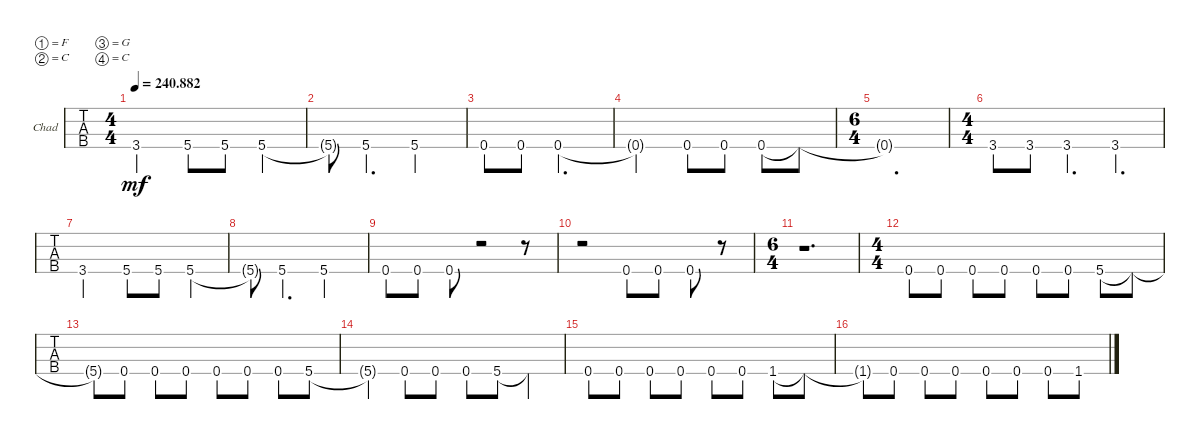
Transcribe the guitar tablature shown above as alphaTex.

\bracketExtendMode groupsimilarinstruments
\firstSystemTrackNameOrientation horizontal
\otherSystemsTrackNameOrientation horizontal
\track ("Doctor Lagorno" "Chad") {instrument electricbassfinger}
\staff {tabs}
\tuning (F2 C2 G1 C1)
\ts (4 4)
\tempo
240.882
\accidentals auto
\clef f4
\ottava regular
\simile none
\ks c
3.4.2{dy mf} 5.4.8 5.4.8 5.4.4 |
5.4{t}.8 5.4.4{d} 5.4.2 |
0.4.8 0.4.8 0.4.2{d} |
0.4{t}.2 0.4.8 0.4.8 0.4.8 0.4{t}.8 |
\ts (6 4)
0.4{t}.1{d} |
\ts (4 4)
3.4.8 3.4.8 3.4.4{d} 3.4.4{d} |
3.4.2 5.4.8 5.4.8 5.4.4 |
5.4{t}.8 5.4.4{d} 5.4.2 |
0.4.8 0.4.8 0.4.8 r.2 r.8 |
r.2 0.4.8 0.4.8 0.4.8 r.8 |
\ts (6 4)
r.1{d} |
\ts (4 4)
0.4.8 0.4.8 0.4.8 0.4.8 0.4.8 0.4.8 5.4.8 5.4{t}.8 |
5.4{t}.8 0.4.8 0.4.8 0.4.8 0.4.8 0.4.8 0.4.8 5.4.8 |
5.4{t}.4 0.4.8 0.4.8 0.4.8 5.4.8 5.4{t}.4 |
0.4.8 0.4.8 0.4.8 0.4.8 0.4.8 0.4.8 1.4.8 1.4{t}.8 |
1.4{t}.8 0.4.8 0.4.8 0.4.8 0.4.8 0.4.8 0.4.8 1.4.8
